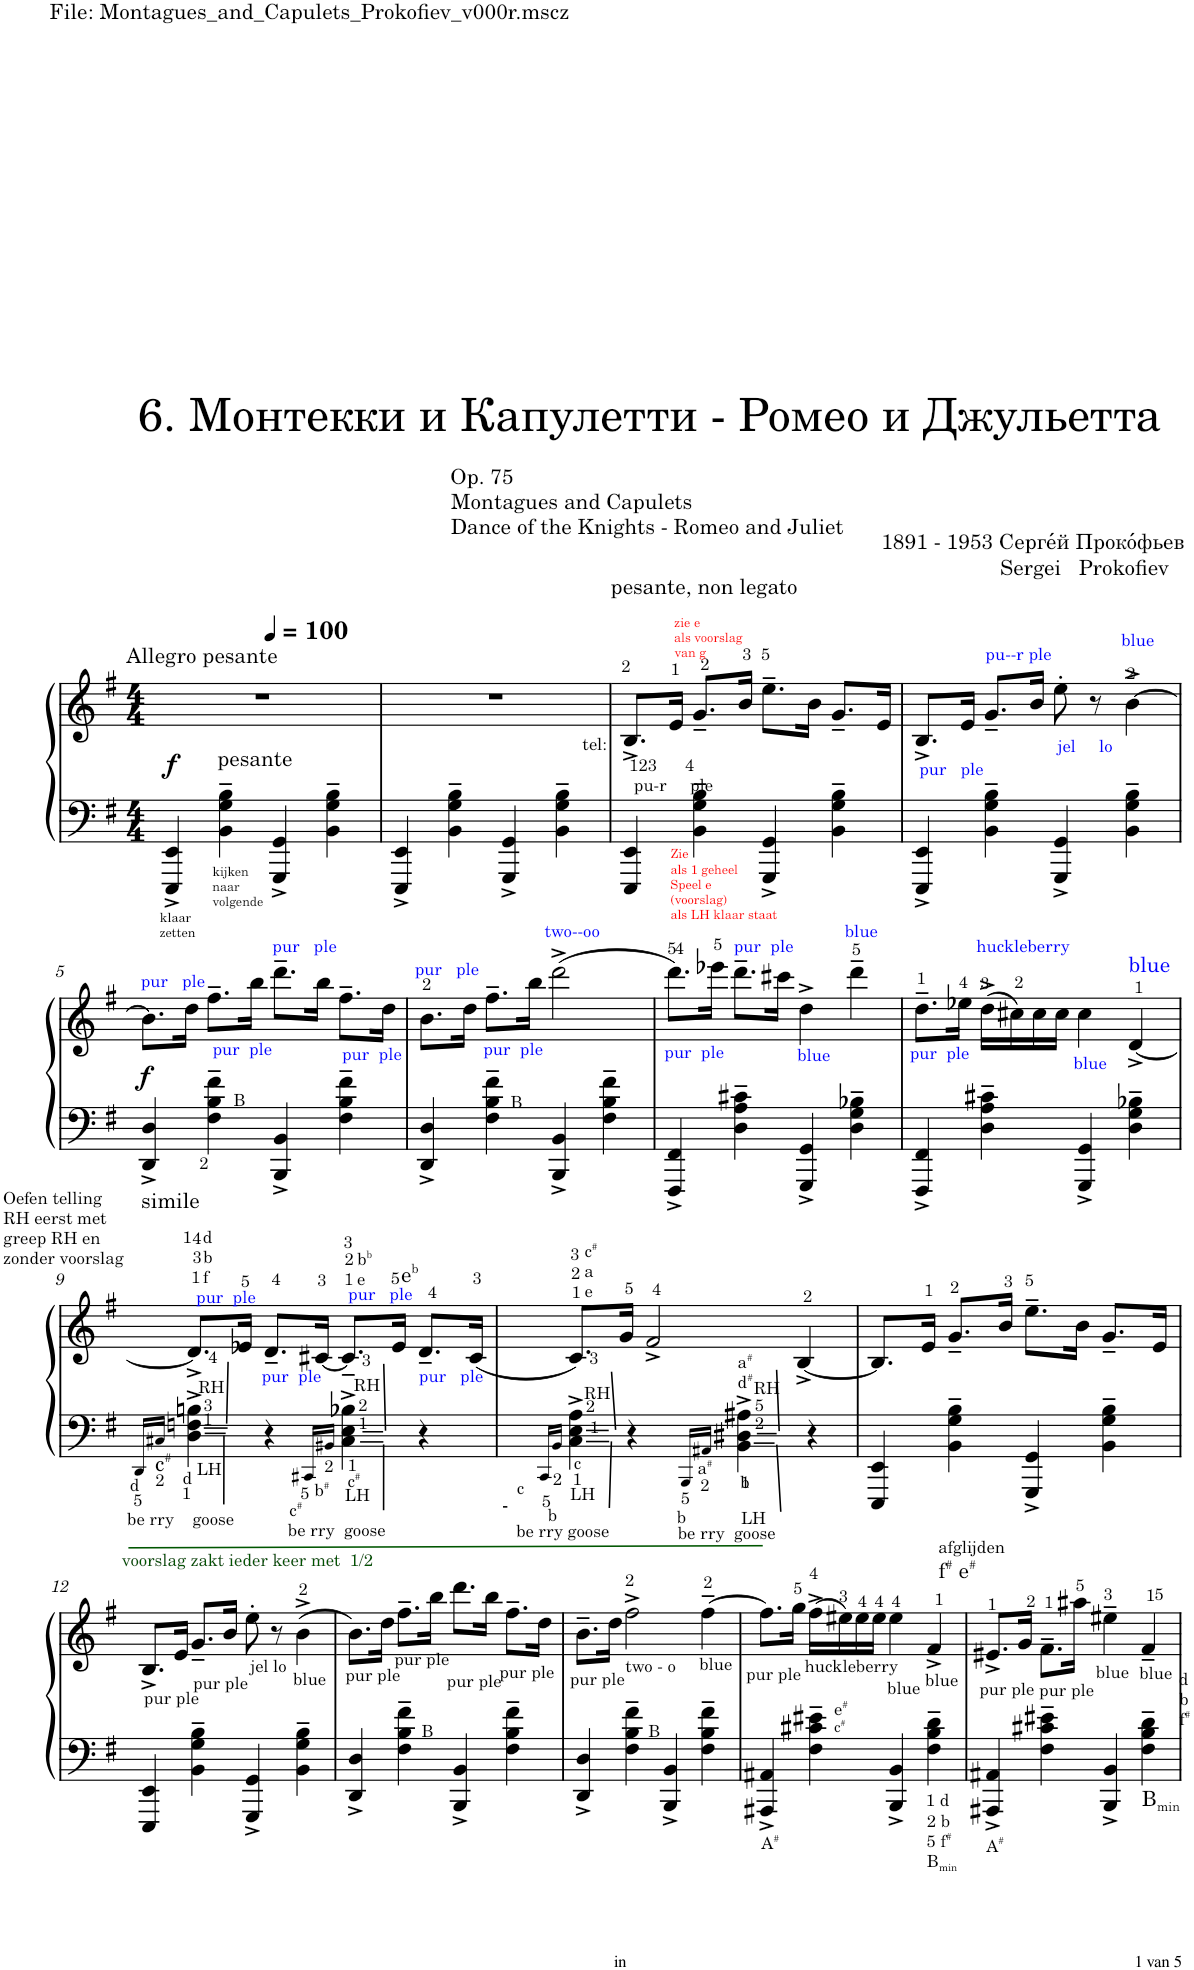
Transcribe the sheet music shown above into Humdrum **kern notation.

**kern	**kern	**dynam
*part1	*part1	*part1
*staff2	*staff1	*staff1/2
*I"Piano	*	*
*I'Pno.	*	*
*clefF4	*clefG2	*
*k[f#]	*k[f#]	*
*M4/4	*M4/4	*
*MM100	*MM100	*
=1	=1	=1
!	!LO:TX:a:t=Allegro pesante	!
!LO:TX:a:t=File&colon; Montagues_and_Capulets_Prokofiev_v000r.mscz	!	!
!LO:TX:b:t=klaar	!	!
!LO:TX:b:t=zetten	!	!
!	!	!LO:DY:a=2
4EEE/^ 4EE/^	1r	f
!LO:TX:a:t=pesante	!	!
!LO:TX:b:t=kijken	!	!
!LO:TX:b:t=naar	!	!
!LO:TX:b:t=volgende	!	!
4BB\~ 4G\~ 4B\~	.	.
4GGG/^ 4GG/^	.	.
4BB\~ 4G\~ 4B\~	.	.
=2	=2	=2
4EEE/^ 4EE/^	1r	.
4BB\~ 4G\~ 4B\~	.	.
4GGG/^ 4GG/^	.	.
4BB\~ 4G\~ 4B\~	.	.
=3	=3	=3
!	!LO:TX:a:t=pesante, non legato	!
!	!LO:TX:b:t=tel&colon;	!
!	!LO:TX:b:t=123      4	!
!	!LO:TX:b:t=pu-r     ple	!
4EEE/ 4EE/	8.B^/L	.
!	!LO:TX:a:color=#FF0000:t=zie e	!
!	!LO:TX:a:t=als voorslag	!
!	!LO:TX:a:t=van g	!
.	16e/Jk	.
!LO:TX:b:color=#FF0000:t=Zie	!	!
!LO:TX:b:t=als 1 geheel	!	!
!LO:TX:b:t=Speel e	!	!
!LO:TX:b:t=(voorslag)	!	!
!LO:TX:b:t=als LH klaar staat	!	!
4BB\~ 4G\~ 4B\~	8.g~/L	.
.	16b/Jk	.
4GGG/^ 4GG/^	8.ee~\L	.
.	16b\Jk	.
4BB\~ 4G\~ 4B\~	8.g~/L	.
.	16e/Jk	.
=4	=4	=4
!	!LO:TX:b:color=#0000FF:t=pur   ple	!
4EEE/^ 4EE/^	8.B^/L	.
.	16e/Jk	.
!	!LO:TX:a:color=#0000FF:t=pu--r ple	!
4BB\~ 4G\~ 4B\~	8.g~/L	.
.	16b/Jk	.
!	!LO:TX:b:color=#0000FF:t=jel     lo	!
4GGG/^ 4GG/^	8ee'\	.
.	8r	.
!	!LO:TX:a:color=#0000FF:t=blue	!
4BB\~ 4G\~ 4B\~	[4b^\	.
!!LO:LB:g=z
=5	=5	=5
!	!LO:TX:a:color=#0000FF:t=pur   ple	!
!LO:TX:b:t=simile	!	!
!	!	!LO:DY:b
4DD/^ 4D/^	8.b\L]	f
.	16dd\Jk	.
!	!LO:TX:b:color=#0000FF:t=pur  ple	!
!LO:TX:a:t=B	!	!
4F#\~ 4B\~ 4f#\~	8.ff#~\L	.
.	16bb\Jk	.
!	!LO:TX:a:color=#0000FF:t=pur   ple	!
4BBB/^ 4BB/^	8.ddd~\L	.
.	16bb\Jk	.
!	!LO:TX:b:color=#0000FF:t=pur  ple	!
4F#\~ 4B\~ 4f#\~	8.ff#~\L	.
.	16dd\Jk	.
=6	=6	=6
!	!LO:TX:a:color=#0000FF:t=pur   ple	!
4DD/^ 4D/^	8.b\L	.
.	16dd\Jk	.
!	!LO:TX:b:color=#0000FF:t=pur  ple	!
!LO:TX:a:t=B	!	!
4F#\~ 4B\~ 4f#\~	8.ff#~\L	.
.	16bb\Jk	.
!	!LO:TX:a:color=#0000FF:t=two--oo	!
4BBB/^ 4BB/^	(2ddd^\	.
4F#\~ 4B\~ 4f#\~	.	.
=7	=7	=7
!	!LO:TX:b:color=#0000FF:t=pur  ple	!
4FFF#/^ 4FF#/^	8.ddd\L)	.
.	16eee-X\Jk	.
!	!LO:TX:a:color=#0000FF:t=pur  ple	!
4D\~ 4A\~ 4c#X\~	8.ddd~\L	.
.	16ccc#X\Jk	.
!	!LO:TX:b:color=#0000FF:t=blue	!
4GGG/^ 4GG/^	4dd^\	.
!	!LO:TX:a:color=#0000FF:t=blue	!
4D\~ 4G\~ 4B-X\~	4ddd~\	.
=8	=8	=8
!	!LO:TX:b:color=#0000FF:t=pur  ple	!
4FFF#/^ 4FF#/^	8.dd~\L	.
.	16ee-X\Jk	.
!	!LO:TX:a:color=#0000FF:t=huckleberry	!
4D\~ 4A\~ 4c#X\~	(16dd^\LL	.
.	16cc#X\)	.
.	16cc#\	.
.	16cc#\JJ	.
!	!LO:TX:b:color=#0000FF:t=blue	!
4GGG/^ 4GG/^	4cc#\	.
!	!LO:TX:a:color=#0000FF:t=blue	!
4D\~ 4G\~ 4B-X\~	[4d^/	.
!!LO:LB:g=z
=9	=9	=9
16qDD/LL	.	.
16qC#X/JJ	.	.
!	!LO:TX:a:color=#0000FF:t=pur  ple	!
!	!LO:TX:b:t=RH	!
!	!LO:TX:a:t=d	!
!	!LO:TX:a:t=b	!
!	!LO:TX:a:t=f	!
!LO:TX:b:t=d	!	!
!LO:TX:b:t=c	!	!
!LO:TX:b:t=#	!	!
!LO:TX:b:color=#005500:t=voorslag zakt ieder keer met  1/2	!	!
!LO:TX:b:t=LH	!	!
!LO:TX:b:t=d	!	!
!LO:TX:b:t=be rry    goose	!	!
!LO:TX:a:t=Oefen telling	!	!
!LO:TX:a:t=RH eerst met	!	!
!LO:TX:a:t=greep RH en	!	!
!LO:TX:a:t=zonder voorslag	!	!
4D\^ 4Fn\^ 4Bn\^	8.d^/L]	.
.	16e-X/Jk	.
!	!LO:TX:b:color=#0000FF:t=pur  ple	!
4r	8.d~/L	.
.	[16c#X/Jk	.
16qCC#X/LL	.	.
16qBB#X/JJ	.	.
!	!LO:TX:a:color=#0000FF:t=pur   ple	!
!	!LO:TX:b:t=RH	!
!	!LO:TX:a:t=b	!
!	!LO:TX:a:t=b	!
!	!LO:TX:a:t=e	!
!LO:TX:b:t=c	!	!
!LO:TX:b:t=#	!	!
!LO:TX:b:t=c	!	!
!LO:TX:b:t=#	!	!
!LO:TX:b:t=b	!	!
!LO:TX:b:t=#	!	!
!LO:TX:b:t=LH	!	!
!LO:TX:b:t=be rry  goose	!	!
4C#\^ 4E\^ 4B-X\^	8.c#~/L]	.
!	!LO:TX:a:t=e	!
!	!LO:TX:a:t=b	!
.	16e-/Jk	.
!	!LO:TX:b:color=#0000FF:t=pur   ple	!
4r	8.d~/L	.
.	(16c#/Jk	.
=10	=10	=10
16qCC/LL	.	.
16qBB/JJ	.	.
!	!LO:TX:b:t=RH	!
!	!LO:TX:a:t=c	!
!	!LO:TX:a:t=#	!
!	!LO:TX:a:t=a	!
!	!LO:TX:a:t=e	!
!LO:TX:b:t=c	!	!
!LO:TX:b:t=b	!	!
!LO:TX:b:t=c	!	!
!LO:TX:b:t=LH	!	!
!LO:TX:b:t=be rry goose	!	!
4C\^ 4E\^ 4A\^	8.c/L)	.
.	16g/Jk	.
4r	2f#^/	.
16qBBB/LL	.	.
16qAA#X/JJ	.	.
!LO:TX:b:t=a	!	!
!LO:TX:b:t=#	!	!
!LO:TX:a:t=a	!	!
!LO:TX:a:t=#	!	!
!LO:TX:a:t=d	!	!
!LO:TX:a:t=#	!	!
!LO:TX:b:t=b	!	!
!LO:TX:b:t=LH	!	!
!LO:TX:a:t=RH	!	!
!LO:TX:b:t=be rry  goose	!	!
!LO:TX:b:t=b	!	!
4BB\^ 4D#X\^ 4A#X\^	.	.
4r	[4B^/	.
=11	=11	=11
4EEE/ 4EE/	8.B/L]	.
.	16e/Jk	.
4BB\~ 4G\~ 4B\~	8.g~/L	.
.	16b/Jk	.
4GGG/^ 4GG/^	8.ee~\L	.
.	16b\Jk	.
4BB\~ 4G\~ 4B\~	8.g~/L	.
.	16e/Jk	.
!!LO:LB:g=z
=12	=12	=12
!	!LO:TX:b:t=pur ple	!
4EEE/ 4EE/	8.B^/L	.
.	16e/Jk	.
!	!LO:TX:b:t=pur ple	!
4BB\~ 4G\~ 4B\~	8.g~/L	.
.	16b/Jk	.
!	!LO:TX:b:t=jel lo	!
4GGG/^ 4GG/^	8ee'\	.
.	8r	.
!	!LO:TX:b:t=blue	!
4BB\~ 4G\~ 4B\~	(4b^\	.
=13	=13	=13
!	!LO:TX:b:t=pur ple	!
4DD/^ 4D/^	8.b\L)	.
.	16dd\Jk	.
!	!LO:TX:b:t=pur ple	!
!LO:TX:a:t=B	!	!
4F#\~ 4B\~ 4f#\~	8.ff#~\L	.
.	16bb\Jk	.
!	!LO:TX:b:t=pur ple	!
4BBB/^ 4BB/^	8.ddd\L	.
.	16bb\Jk	.
!	!LO:TX:b:t=pur ple	!
4F#\~ 4B\~ 4f#\~	8.ff#~\L	.
.	16dd\Jk	.
=14	=14	=14
!	!LO:TX:b:t=pur ple	!
4DD/^ 4D/^	8.b~\L	.
.	16dd\Jk	.
!	!LO:TX:b:t=two - o	!
!LO:TX:a:t=B	!	!
4F#\~ 4B\~ 4f#\~	2ff#^\	.
4BBB/^ 4BB/^	.	.
!	!LO:TX:b:t=blue	!
4F#\~ 4B\~ 4f#\~	[4ff#~\	.
=15	=15	=15
!	!LO:TX:b:t=pur ple	!
!LO:TX:b:t=A	!	!
!LO:TX:b:t=#	!	!
4AAA#X/^ 4AA#X/^	8.ff#\L]	.
.	16gg\Jk	.
!	!LO:TX:b:t=huckleberry	!
!LO:TX:a:t=e	!	!
!LO:TX:a:t=#	!	!
!LO:TX:a:t=c	!	!
!LO:TX:a:t=#	!	!
4F#\~ 4c#X\~ 4e#X\~	(16ff#^\LL	.
.	16ee#X\)	.
.	16ee#\	.
.	16ee#\JJ	.
!	!LO:TX:b:t=blue	!
4BBB/^ 4BB/^	4ee#\	.
!	!LO:TX:a:t=afglijden	!
!	!LO:TX:a:t=f	!
!	!LO:TX:a:t=#	!
!	!LO:TX:a:t=e	!
!	!LO:TX:a:t=#	!
!	!LO:TX:b:t=blue	!
!LO:TX:b:t=1 d	!	!
!LO:TX:b:t=2 b	!	!
!LO:TX:b:t=5 f	!	!
!LO:TX:b:t=#	!	!
!LO:TX:b:t=B	!	!
!LO:TX:b:t=min	!	!
4F#\~ 4B\~ 4d\~	4f#^/	.
=16	=16	=16
!	!LO:TX:b:t=pur ple	!
!LO:TX:b:t=A	!	!
!LO:TX:b:t=#	!	!
4AAA#X/^ 4AA#X/^	8.e#X^/L	.
.	16g/Jk	.
!	!LO:TX:b:t=pur ple	!
4F#\~ 4c#X\~ 4e#X\~	8.f#~\L	.
.	16aa#X\Jk	.
!	!LO:TX:b:t=blue	!
4BBB/^ 4BB/^	4ee#X~\	.
!	!LO:TX:b:t=blue	!
!LO:TX:a:t=d	!	!
!LO:TX:a:t=b	!	!
!LO:TX:a:t=f	!	!
!LO:TX:a:t=#	!	!
!LO:TX:b:t=B	!	!
!LO:TX:b:t=min	!	!
4F#\~ 4B\~ 4d\~	4f#~/	.
=	=	=
*-	*-	*-
